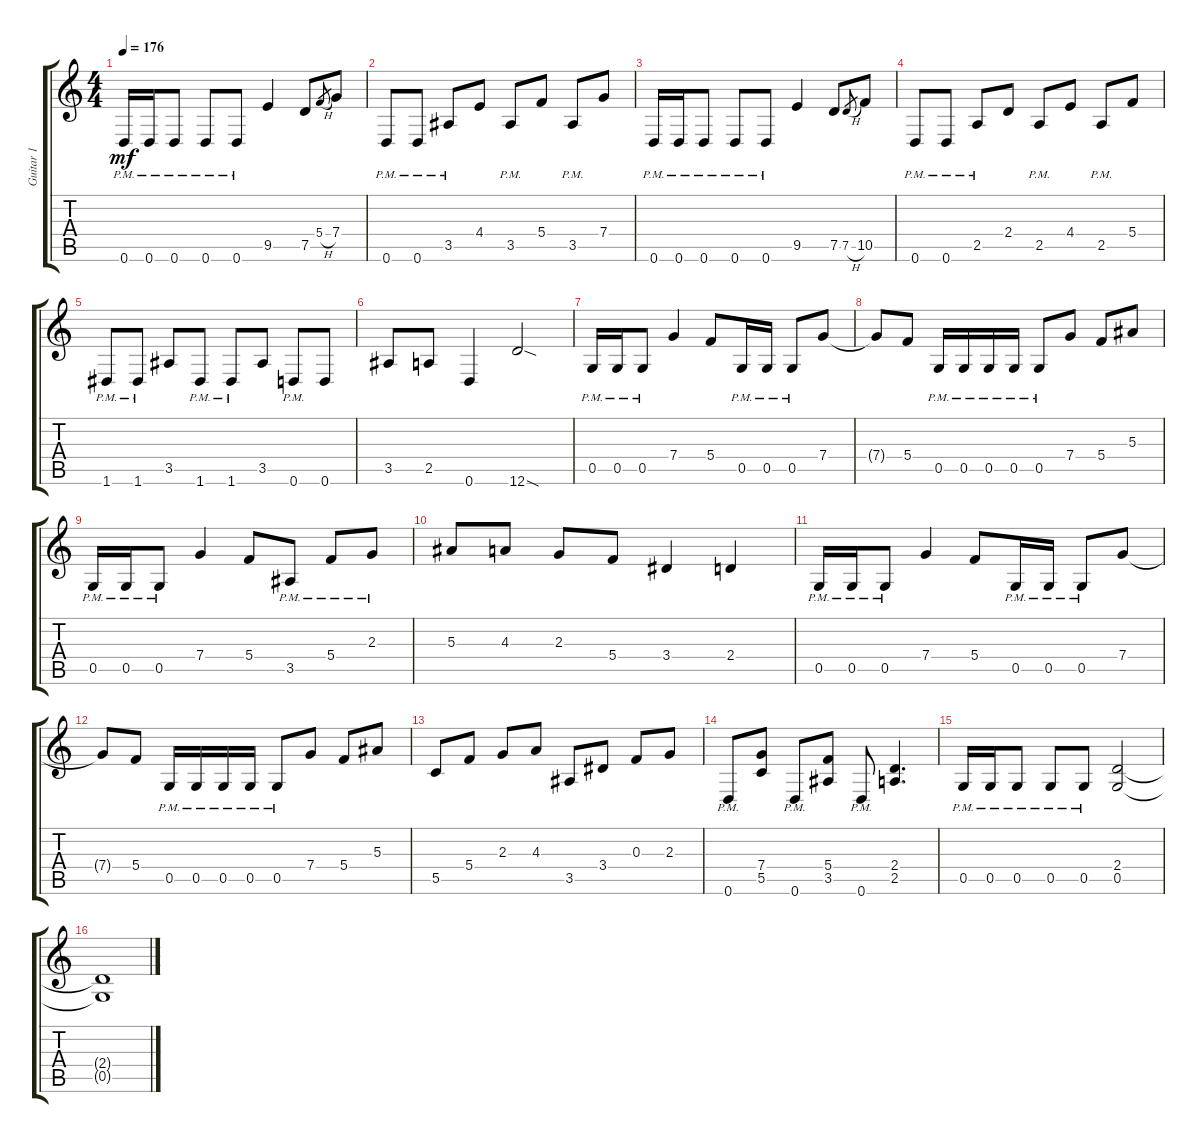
\track ("Guitar 1" "Guitar 1") {instrument distortionguitar}
\staff {score tabs}
\tuning (D4 A3 F3 C3 G2 D2) {hide}
\ts (4 4)
\tempo 176
\clef g2
\ks c
0.6{pm}.16{dy mf} 0.6{pm}.16 0.6{pm}.8 0.6{pm}.8 0.6{pm}.8 9.5.4 7.5.8 5.4{h}.8{gr} 7.4.8 |
0.6{pm}.8 0.6{pm}.8 3.5{pm}.8 4.4.8 3.5{pm}.8 5.4.8 3.5{pm}.8 7.4.8 |
0.6{pm}.16 0.6{pm}.16 0.6{pm}.8 0.6{pm}.8 0.6{pm}.8 9.5.4 7.5.8 7.5{h}.8{gr} 10.5.8 |
0.6{pm}.8 0.6{pm}.8 2.5{pm}.8 2.4.8 2.5{pm}.8 4.4.8 2.5{pm}.8 5.4.8 |
1.6{pm}.8 1.6{pm}.8 3.5.8 1.6{pm}.8 1.6{pm}.8 3.5.8 0.6{pm}.8 0.6.8 |
3.5.8 2.5.8 0.6.4 12.6{sod}.2 |
0.5{pm}.16 0.5{pm}.16 0.5{pm}.8 7.4.4 5.4.8 0.5{pm}.16 0.5{pm}.16 0.5{pm}.8 7.4.8 |
7.4{t}.8 5.4.8 0.5{pm}.16 0.5{pm}.16 0.5{pm}.16 0.5{pm}.16 0.5{pm}.8 7.4.8 5.4.8 5.3.8 |
0.5{pm}.16 0.5{pm}.16 0.5{pm}.8 7.4.4 5.4.8 3.5{pm}.8 5.4{pm}.8 2.3{pm}.8 |
5.3.8 4.3.8 2.3.8 5.4.8 3.4.4 2.4.4 |
0.5{pm}.16 0.5{pm}.16 0.5{pm}.8 7.4.4 5.4.8 0.5{pm}.16 0.5{pm}.16 0.5{pm}.8 7.4.8 |
7.4{t}.8 5.4.8 0.5{pm}.16 0.5{pm}.16 0.5{pm}.16 0.5{pm}.16 0.5{pm}.8 7.4.8 5.4.8 5.3.8 |
5.5.8 5.4.8 2.3.8 4.3.8 3.5.8 3.4.8 0.3.8 2.3.8 |
0.6{pm}.8 (7.4 5.5).8 0.6{pm}.8 (5.4 3.5).8 0.6{pm}.8 (2.4 2.5).4{d} |
0.5{pm}.16 0.5{pm}.16 0.5{pm}.8 0.5{pm}.8 0.5{pm}.8 (2.4 0.5).2 |
(2.4{t} 0.5{t}).1
